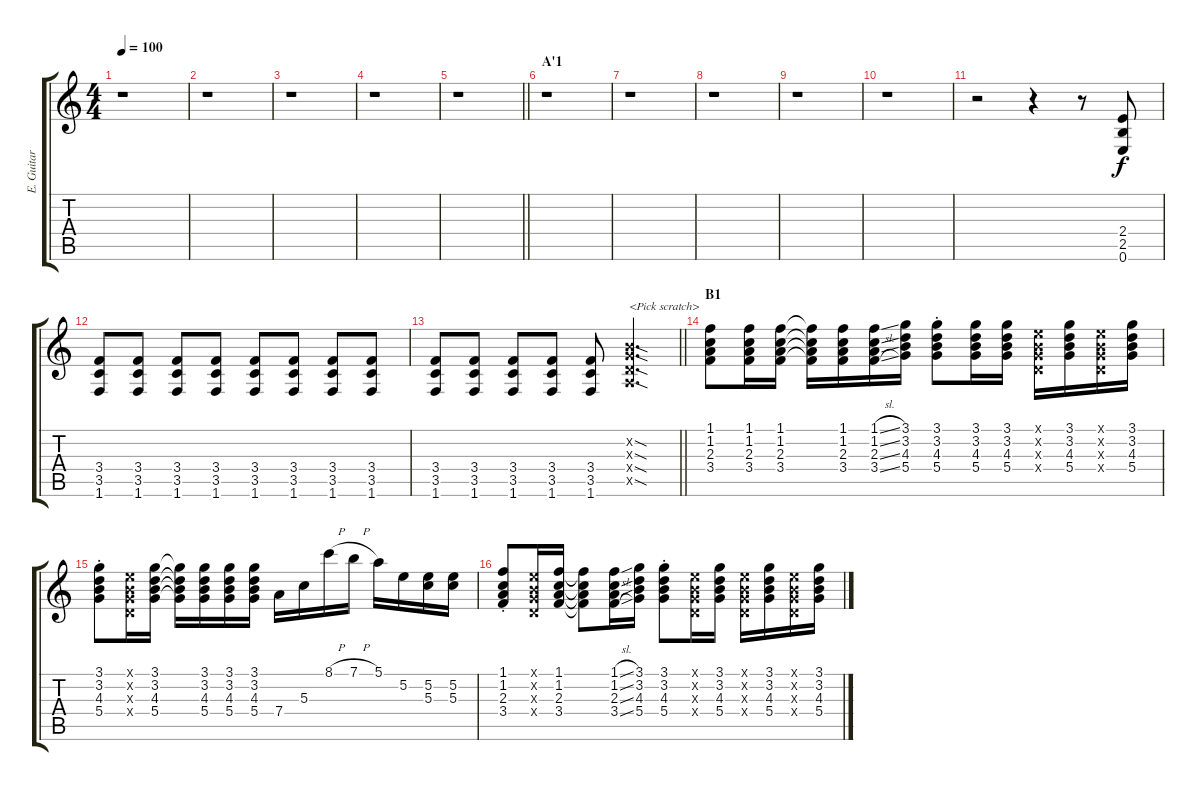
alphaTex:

\track ("E. Guitar II" "E. Guitar ") {instrument overdrivenguitar}
\staff {score tabs}
\tuning (E4 B3 G3 D3 A2 E2) {hide}
\ts (4 4)
\tempo 100
\clef g2
\ks c
r.1{dy f} |
r.1 |
r.1 |
r.1 |
\barLineRight lightlight
r.1 |
\section ("" "A'1")
r.1 |
r.1 |
r.1 |
r.1 |
r.1 |
r.2 r.4 r.8 (2.4 2.5 0.6).8 |
(3.4 3.5 1.6).8 (3.4 3.5 1.6).8 (3.4 3.5 1.6).8 (3.4 3.5 1.6).8 (3.4 3.5 1.6).8 (3.4 3.5 1.6).8 (3.4 3.5 1.6).8 (3.4 3.5 1.6).8 |
\barLineRight lightlight
(3.4 3.5 1.6).8 (3.4 3.5 1.6).8 (3.4 3.5 1.6).8 (3.4 3.5 1.6).8 (3.4 3.5 1.6).8 (0.2{sod x} 0.3{sod x} 0.4{sod x} 0.5{sod x}).4{d txt "<Pick scratch>"} |
\section ("" "B1")
(1.1 1.2 2.3 3.4).8 (1.1 1.2 2.3 3.4).16 (1.1 1.2 2.3 3.4).16 (1.1{t} 1.2{t} 2.3{t} 3.4{t}).16 (1.1 1.2 2.3 3.4).16 (1.1{sl} 1.2{sl} 2.3{sl} 3.4{sl}).16 (3.1 3.2 4.3 5.4).16 (3.1{st} 3.2{st} 4.3{st} 5.4{st}).8 (3.1 3.2 4.3 5.4).16 (3.1 3.2 4.3 5.4).16 (0.1{x} 0.2{x} 0.3{x} 0.4{x}).16 (3.1 3.2 4.3 5.4).16 (0.1{x} 0.2{x} 0.3{x} 0.4{x}).16 (3.1 3.2 4.3 5.4).16 |
(3.1{st} 3.2{st} 4.3{st} 5.4{st}).8 (0.1{x} 0.2{x} 0.3{x} 0.4{x}).16 (3.1 3.2 4.3 5.4).16 (3.1{t} 3.2{t} 4.3{t} 5.4{t}).16 (3.1 3.2 4.3 5.4).16 (3.1 3.2 4.3 5.4).16 (3.1 3.2 4.3 5.4).16 7.4.16 5.3.16 8.1{h}.16 7.1{h}.16 5.1.16 5.2.16 (5.2 5.3).16 (5.2 5.3).16 |
(1.1{st} 1.2{st} 2.3{st} 3.4{st}).8 (0.1{x} 0.2{x} 0.3{x} 0.4{x}).16 (1.1 1.2 2.3 3.4).16 (1.1{t} 1.2{t} 2.3{t} 3.4{t}).8 (1.1{sl} 1.2{sl} 2.3{sl} 3.4{sl}).16 (3.1 3.2 4.3 5.4).16 (3.1{st} 3.2{st} 4.3{st} 5.4{st}).8 (0.1{x} 0.2{x} 0.3{x} 0.4{x}).16 (3.1 3.2 4.3 5.4).16 (0.1{x} 0.2{x} 0.3{x} 0.4{x}).16 (3.1 3.2 4.3 5.4).16 (0.1{x} 0.2{x} 0.3{x} 0.4{x}).16 (3.1 3.2 4.3 5.4).16
